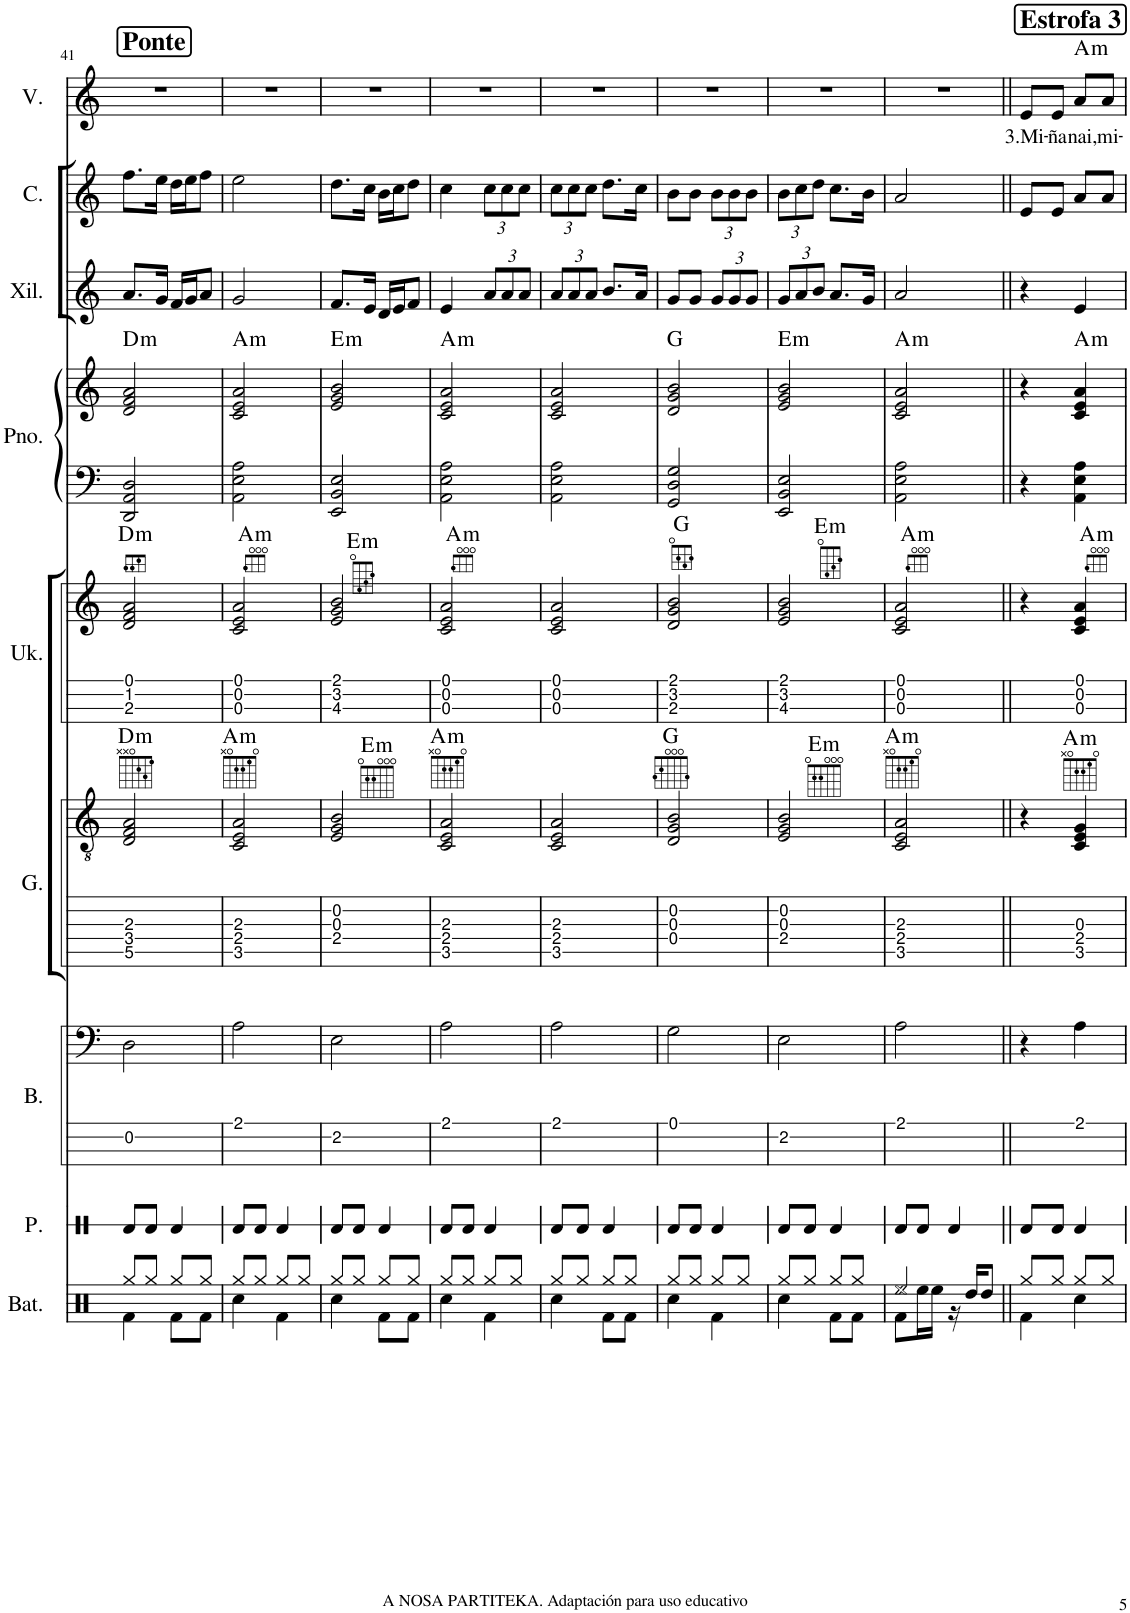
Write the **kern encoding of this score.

**kern	**kern	**kern	**kern	**kern	**kern	**harte	**kern	**kern	**harte	**kern	**kern	**harte	**kern	**kern	**kern	**text	**harte
*part13	*part12	*part11	*part10	*part9	*part8	*part8	*part7	*part6	*part6	*part5	*part4	*part4	*part3	*part2	*part1	*part1	*part1
*staff13	*staff12	*staff11	*staff10	*staff9	*staff8	*	*staff7	*staff6	*	*staff5	*staff4	*	*staff3	*staff2	*staff1	*staff1	*
*I"Batería	*I"Pandeiro	*I"Baixo	*I"Baixo	*I"Guitarra	*I"Guitarra	*	*I"Ukelele	*I"Ukelele	*	*I"Piano	*I"Piano	*	*I"Xilófono	*I"Carillón	*I"Voz	*	*
*I'Bat.	*I'P.	*I'B.	*I'B.	*I'G.	*I'G.	*	*I'Uk.	*I'Uk.	*	*I'Pno.	*I'Pno.	*	*I'Xil.	*I'C.	*I'V.	*	*
!!LO:PB:g=z
*clefX	*clefX	*	*clefF4	*	*clefGv2	*	*	*clefG2	*	*clefF4	*clefG2	*	*clefG2	*clefG2	*clefG2	*	*
*	*	*Trd7c12	*Trd7c12	*	*	*	*	*	*	*	*	*	*Trd-7c-12	*Trd-14c-24	*	*	*
*k[]	*k[]	*k[]	*k[]	*k[]	*k[]	*	*k[]	*k[]	*	*k[]	*k[]	*	*k[]	*k[]	*k[]	*	*
*M2/4	*M2/4	*M2/4	*M2/4	*M2/4	*M2/4	*	*M2/4	*M2/4	*	*M2/4	*M2/4	*	*M2/4	*M2/4	*M2/4	*	*
!!LO:REH:place=s1:a:B:cj:fs=14:t=Ponte
=41	=41	=41	=41	=41	=41	=41	=41	=41	=41	=41	=41	=41	=41	=41	=41	=41	=41
*^	*	*	*	*	*	*	*	*	*	*	*	*	*	*	*	*	*
!	!	!	!	!	!	!	!LO:H:kt=m	!	!	!LO:H:kt=m	!	!	!LO:H:kt=m	!	!	!	!	!
8Rgg/L	4Rf\	8Rd/L	2D	2D\	2D 2F 2A	2D/ 2F/ 2A/	D:min	2d 2f 2a	2d/ 2f/ 2a/	D:min	2DD/ 2AA/ 2D/	2d/ 2f/ 2a/	D:min	8.a/L	8.ff\L	2r	.	.
8Rgg/J	.	8Rd/J	.	.	.	.	.	.	.	.	.	.	.	.	.	.	.	.
.	.	.	.	.	.	.	.	.	.	.	.	.	.	16g/Jk	16ee\Jk	.	.	.
8Rgg/L	8Rf\L	4Rd/	.	.	.	.	.	.	.	.	.	.	.	16f/LL	16dd\LL	.	.	.
.	.	.	.	.	.	.	.	.	.	.	.	.	.	16g/J	16ee\J	.	.	.
8Rgg/J	8Rf\J	.	.	.	.	.	.	.	.	.	.	.	.	8a/J	8ff\J	.	.	.
=42	=42	=42	=42	=42	=42	=42	=42	=42	=42	=42	=42	=42	=42	=42	=42	=42	=42	=42
!	!	!	!	!	!	!	!LO:H:kt=m	!	!	!LO:H:kt=m	!	!	!LO:H:kt=m	!	!	!	!	!
8Rgg/L	4Rcc\	8Rd/L	2A	2A\	2C 2E 2A	2C/ 2E/ 2A/	A:min	2c 2e 2a	2c/ 2e/ 2a/	A:min	2AA\ 2E\ 2A\	2c/ 2e/ 2a/	A:min	2g/	2ee\	2r	.	.
8Rgg/J	.	8Rd/J	.	.	.	.	.	.	.	.	.	.	.	.	.	.	.	.
8Rgg/L	4Rf\	4Rd/	.	.	.	.	.	.	.	.	.	.	.	.	.	.	.	.
8Rgg/J	.	.	.	.	.	.	.	.	.	.	.	.	.	.	.	.	.	.
=43	=43	=43	=43	=43	=43	=43	=43	=43	=43	=43	=43	=43	=43	=43	=43	=43	=43	=43
!	!	!	!	!	!	!	!LO:H:kt=m	!	!	!LO:H:kt=m	!	!	!LO:H:kt=m	!	!	!	!	!
8Rgg/L	4Rcc\	8Rd/L	2E	2E\	2E 2G 2B	2E/ 2G/ 2B/	E:min	2e 2g 2b	2e/ 2g/ 2b/	E:min	2EE/ 2BB/ 2E/	2e/ 2g/ 2b/	E:min	8.f/L	8.dd\L	2r	.	.
8Rgg/J	.	8Rd/J	.	.	.	.	.	.	.	.	.	.	.	.	.	.	.	.
.	.	.	.	.	.	.	.	.	.	.	.	.	.	16e/Jk	16cc\Jk	.	.	.
8Rgg/L	8Rf\L	4Rd/	.	.	.	.	.	.	.	.	.	.	.	16d/LL	16b\LL	.	.	.
.	.	.	.	.	.	.	.	.	.	.	.	.	.	16e/J	16cc\J	.	.	.
8Rgg/J	8Rf\J	.	.	.	.	.	.	.	.	.	.	.	.	8f/J	8dd\J	.	.	.
=44	=44	=44	=44	=44	=44	=44	=44	=44	=44	=44	=44	=44	=44	=44	=44	=44	=44	=44
!	!	!	!	!	!	!	!LO:H:kt=m	!	!	!LO:H:kt=m	!	!	!LO:H:kt=m	!	!	!	!	!
8Rgg/L	4Rcc\	8Rd/L	2A	2A\	2C 2E 2A	2C/ 2E/ 2A/	A:min	2c 2e 2a	2c/ 2e/ 2a/	A:min	2AA\ 2E\ 2A\	2c/ 2e/ 2a/	A:min	4e/	4cc\	2r	.	.
8Rgg/J	.	8Rd/J	.	.	.	.	.	.	.	.	.	.	.	.	.	.	.	.
*	*	*	*	*	*	*	*	*	*	*	*	*	*	*Xbrackettup	*Xbrackettup	*	*	*
8Rgg/L	4Rf\	4Rd/	.	.	.	.	.	.	.	.	.	.	.	12a/L	12cc\L	.	.	.
.	.	.	.	.	.	.	.	.	.	.	.	.	.	12a/	12cc\	.	.	.
8Rgg/J	.	.	.	.	.	.	.	.	.	.	.	.	.	.	.	.	.	.
.	.	.	.	.	.	.	.	.	.	.	.	.	.	12a/J	12cc\J	.	.	.
=45	=45	=45	=45	=45	=45	=45	=45	=45	=45	=45	=45	=45	=45	=45	=45	=45	=45	=45
8Rgg/L	4Rcc\	8Rd/L	2A	2A\	2C 2E 2A	2C/ 2E/ 2A/	.	2c 2e 2a	2c/ 2e/ 2a/	.	2AA\ 2E\ 2A\	2c/ 2e/ 2a/	.	12a/L	12cc\L	2r	.	.
.	.	.	.	.	.	.	.	.	.	.	.	.	.	12a/	12cc\	.	.	.
8Rgg/J	.	8Rd/J	.	.	.	.	.	.	.	.	.	.	.	.	.	.	.	.
.	.	.	.	.	.	.	.	.	.	.	.	.	.	12a/J	12cc\J	.	.	.
8Rgg/L	8Rf\L	4Rd/	.	.	.	.	.	.	.	.	.	.	.	8.b/L	8.dd\L	.	.	.
8Rgg/J	8Rf\J	.	.	.	.	.	.	.	.	.	.	.	.	.	.	.	.	.
.	.	.	.	.	.	.	.	.	.	.	.	.	.	16a/Jk	16cc\Jk	.	.	.
=46	=46	=46	=46	=46	=46	=46	=46	=46	=46	=46	=46	=46	=46	=46	=46	=46	=46	=46
8Rgg/L	4Rcc\	8Rd/L	2G	2G\	2D 2G 2B	2D/ 2G/ 2B/	G:maj	2d 2g 2b	2d/ 2g/ 2b/	G:maj	2GG/ 2D/ 2G/	2d/ 2g/ 2b/	G:maj	8g/L	8b\L	2r	.	.
8Rgg/J	.	8Rd/J	.	.	.	.	.	.	.	.	.	.	.	8g/J	8b\J	.	.	.
8Rgg/L	4Rf\	4Rd/	.	.	.	.	.	.	.	.	.	.	.	12g/L	12b\L	.	.	.
.	.	.	.	.	.	.	.	.	.	.	.	.	.	12g/	12b\	.	.	.
8Rgg/J	.	.	.	.	.	.	.	.	.	.	.	.	.	.	.	.	.	.
.	.	.	.	.	.	.	.	.	.	.	.	.	.	12g/J	12b\J	.	.	.
=47	=47	=47	=47	=47	=47	=47	=47	=47	=47	=47	=47	=47	=47	=47	=47	=47	=47	=47
!	!	!	!	!	!	!	!LO:H:kt=m	!	!	!LO:H:kt=m	!	!	!LO:H:kt=m	!	!	!	!	!
8Rgg/L	4Rcc\	8Rd/L	2E	2E\	2E 2G 2B	2E/ 2G/ 2B/	E:min	2e 2g 2b	2e/ 2g/ 2b/	E:min	2EE/ 2BB/ 2E/	2e/ 2g/ 2b/	E:min	12g/L	12b\L	2r	.	.
.	.	.	.	.	.	.	.	.	.	.	.	.	.	12a/	12cc\	.	.	.
8Rgg/J	.	8Rd/J	.	.	.	.	.	.	.	.	.	.	.	.	.	.	.	.
.	.	.	.	.	.	.	.	.	.	.	.	.	.	12b/J	12dd\J	.	.	.
8Rgg/L	8Rf\L	4Rd/	.	.	.	.	.	.	.	.	.	.	.	8.a/L	8.cc\L	.	.	.
8Rgg/J	8Rf\J	.	.	.	.	.	.	.	.	.	.	.	.	.	.	.	.	.
.	.	.	.	.	.	.	.	.	.	.	.	.	.	16g/Jk	16b\Jk	.	.	.
=48	=48	=48	=48	=48	=48	=48	=48	=48	=48	=48	=48	=48	=48	=48	=48	=48	=48	=48
!	!	!	!	!	!	!	!LO:H:kt=m	!	!	!LO:H:kt=m	!	!	!LO:H:kt=m	!	!	!	!	!
2Ree/	8Rf\L	8Rd/L	2A	2A\	2C 2E 2A	2C/ 2E/ 2A/	A:min	2c 2e 2a	2c/ 2e/ 2a/	A:min	2AA\ 2E\ 2A\	2c/ 2e/ 2a/	A:min	2a/	2a/	2r	.	.
.	16Ree\L	8Rd/J	.	.	.	.	.	.	.	.	.	.	.	.	.	.	.	.
.	16Ree\JJ	.	.	.	.	.	.	.	.	.	.	.	.	.	.	.	.	.
.	16r	4Rd/	.	.	.	.	.	.	.	.	.	.	.	.	.	.	.	.
.	16Rdd/KL	.	.	.	.	.	.	.	.	.	.	.	.	.	.	.	.	.
.	8Rdd/J	.	.	.	.	.	.	.	.	.	.	.	.	.	.	.	.	.
!!LO:REH:place=s1:a:B:cj:fs=14:t=Estrofa 3
=49||	=49||	=49||	=49||	=49||	=49||	=49||	=49||	=49||	=49||	=49||	=49||	=49||	=49||	=49||	=49||	=49||	=49||	=49||
!	!	!	!	!	!	!	!	!	!	!	!	!	!	!	!	!	!LO:LY:b	!
8Rgg/L	4Rf\	8Rd/L	4r	4r	4r	4r	.	4r	4r	.	4r	4r	.	4r	8e/L	8e/L	3.Mi-	.
!	!	!	!	!	!	!	!	!	!	!	!	!	!	!	!	!	!LO:LY:b	!
8Rgg/J	.	8Rd/J	.	.	.	.	.	.	.	.	.	.	.	.	8e/J	8e/J	ña	.
!	!	!	!	!	!	!	!LO:H:kt=m	!	!	!LO:H:kt=m	!	!	!LO:H:kt=m	!	!	!	!LO:LY:b	!LO:H:kt=m
8Rgg/L	4Rcc\	4Rd/	4A	4A\	4C 4E 4G	4C/ 4E/ 4G/	A:min	4c 4e 4a	4c/ 4e/ 4a/	A:min	4AA\ 4E\ 4A\	4c/ 4e/ 4a/	A:min	4e/	8a/L	8a/L	nai,	A:min
!	!	!	!	!	!	!	!	!	!	!	!	!	!	!	!	!	!LO:LY:b	!
8Rgg/J	.	.	.	.	.	.	.	.	.	.	.	.	.	.	8a/J	8a/J	mi-	.
*v	*v	*	*	*	*	*	*	*	*	*	*	*	*	*	*	*	*	*
=	=	=	=	=	=	=	=	=	=	=	=	=	=	=	=	=	=
*-	*-	*-	*-	*-	*-	*-	*-	*-	*-	*-	*-	*-	*-	*-	*-	*-	*-
